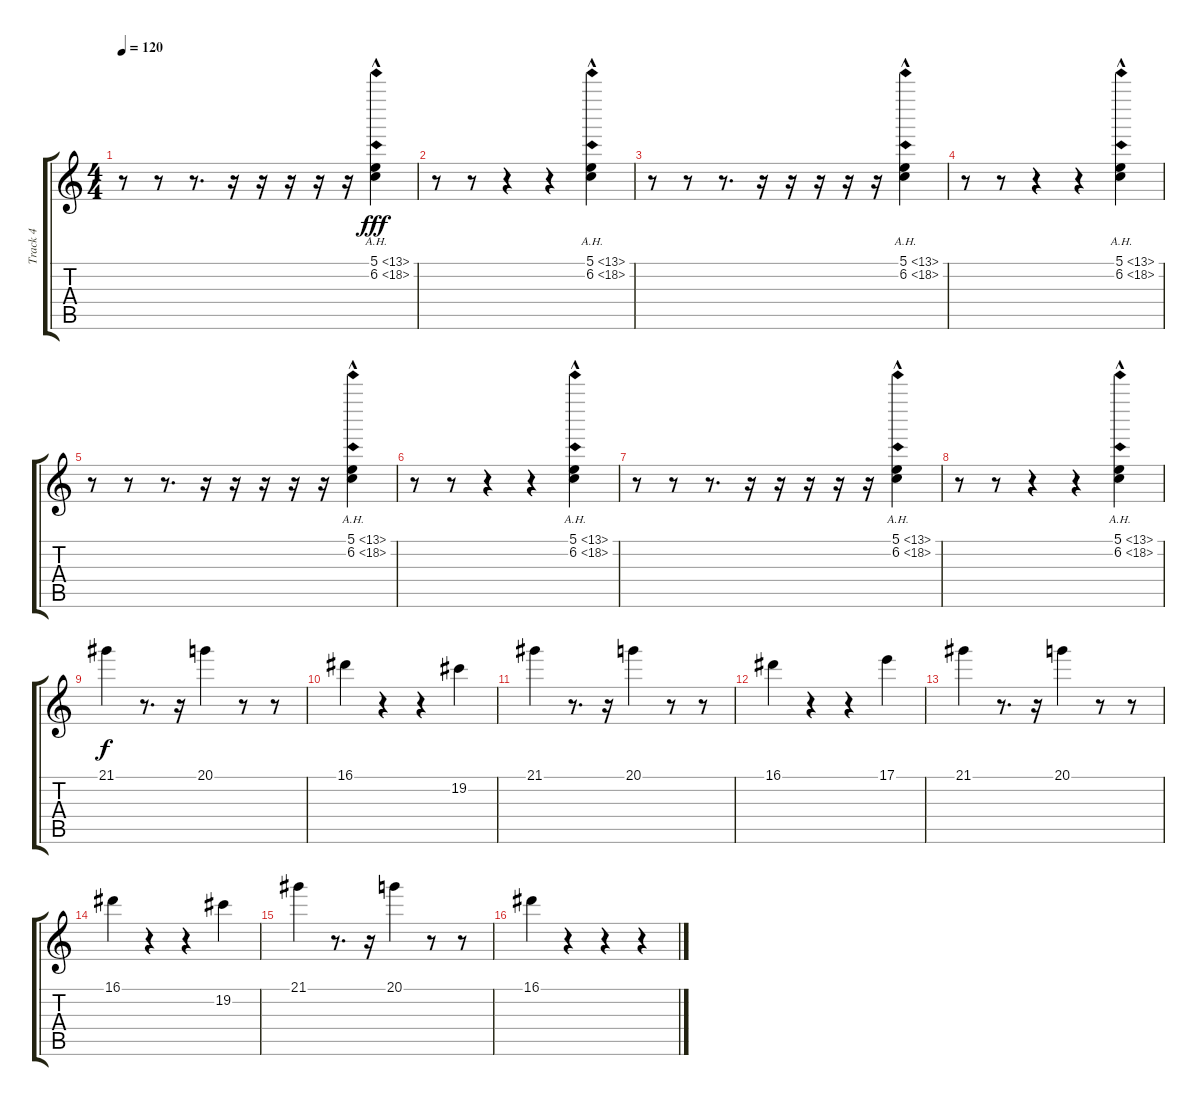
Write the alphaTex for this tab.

\track ("Track 4" "Track 4") {instrument distortionguitar}
\staff {score tabs}
\tuning (B3 Gb3 D3 A2 E2 B1) {hide}
\ts (4 4)
\tempo 120
\clef g2
\ks c
r.8{dy fff} r.8 r.8{d} r.16 r.16 r.16 r.16 r.16 (5.1{ah 8 hac} 6.2{ah 12 hac}).4 |
r.8 r.8 r.4 r.4 (5.1{ah 8} 6.2{ah 12 hac}).4 |
r.8 r.8 r.8{d} r.16 r.16 r.16 r.16 r.16 (5.1{ah 8 hac} 6.2{ah 12 hac}).4 |
r.8 r.8 r.4 r.4 (5.1{ah 8} 6.2{ah 12 hac}).4 |
r.8 r.8 r.8{d} r.16 r.16 r.16 r.16 r.16 (5.1{ah 8 hac} 6.2{ah 12 hac}).4 |
r.8 r.8 r.4 r.4 (5.1{ah 8} 6.2{ah 12 hac}).4 |
r.8 r.8 r.8{d} r.16 r.16 r.16 r.16 r.16 (5.1{ah 8 hac} 6.2{ah 12 hac}).4 |
r.8 r.8 r.4 r.4 (5.1{ah 8} 6.2{ah 12 hac}).4 |
21.1.4{dy f} r.8{d} r.16 20.1.4 r.8 r.8 |
16.1.4 r.4 r.4 19.2.4 |
21.1.4 r.8{d} r.16 20.1.4 r.8 r.8 |
16.1.4 r.4 r.4 17.1.4 |
21.1.4 r.8{d} r.16 20.1.4 r.8 r.8 |
16.1.4 r.4 r.4 19.2.4 |
21.1.4 r.8{d} r.16 20.1.4 r.8 r.8 |
16.1.4 r.4 r.4 r.4
